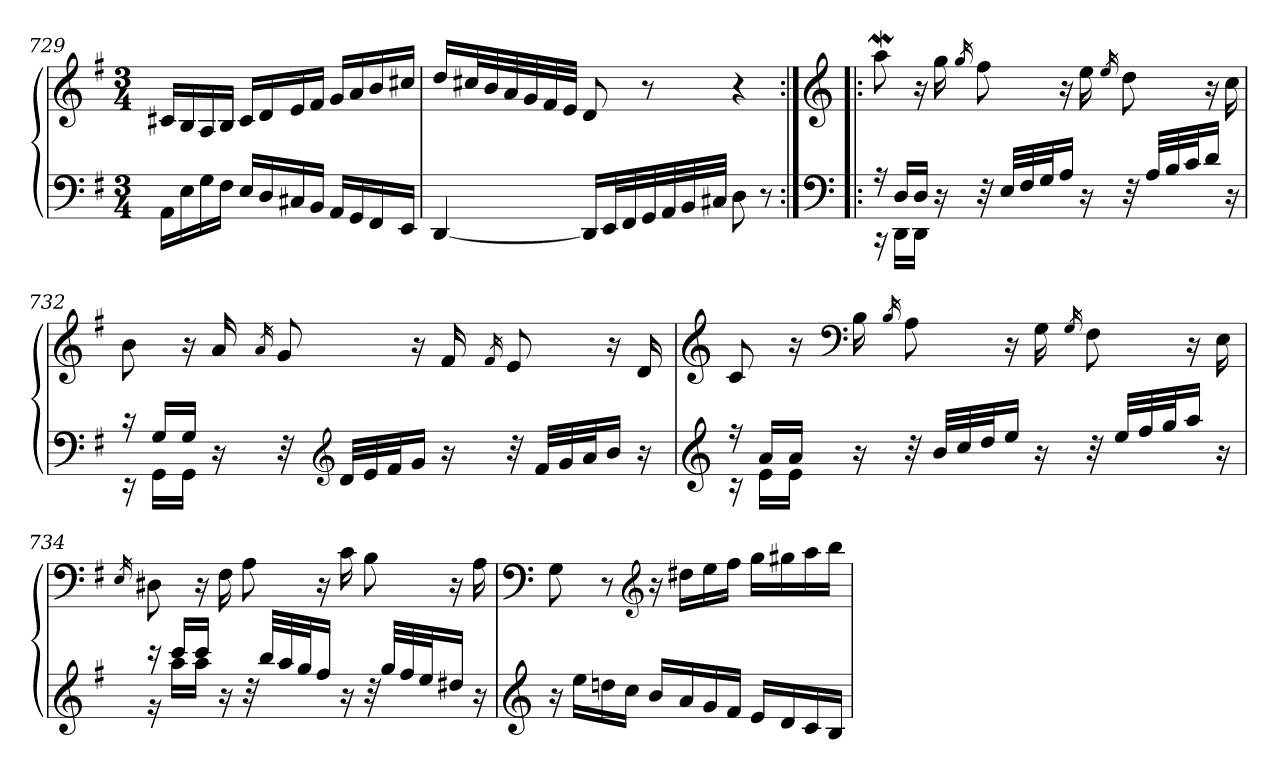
**kern	**kern
*part1	*part1
*staff2	*staff1
*clefF4	*clefG2
*k[f#]	*k[f#]
*G:	*G:
*M3/4	*M3/4
=729	=729
16AA\LL	16c#X/LL
16E\	16B/
16G\	16A/
16F#\JJ	16B/JJ
16E/LL	16c#/LL
16D/	16d/
16C#X/	16e/
16BB/JJ	16f#/JJ
16AA/LL	16g/LL
16GG/	16a/
16FF#/	16b/
16EE/JJ	16cc#X/JJ
=730	=730
[4DD/	16dd/LL
.	32cc#X/L
.	32b/
.	32a/
.	32g/
.	32f#/
.	32e/JJJ
16DD/LL]	8d/
32EE/L	.
32FF#/	.
32GG/	8r
32AA/	.
32BB/	.
32C#X/JJJ	.
8D\	4r
8r	.
!!LO:PB:g=z
=731:|!|:	=731:|!|:
*clefF4	*clefG2
*^	*
16r	16r	8aaW\
16D/LL	16DD\LL	.
16D/JJ	16DD\JJ	16r
16r	2ryy	16gg\
.	.	16qgg/
32r	.	8ff#\
32E/LLL	.	.
32F#/	.	.
32G/J	.	.
16A/JJ	.	16r
16r	.	16ee\
.	.	16qee/
32r	.	8dd\
32A/LLL	.	.
32B/	.	.
32c/J	.	.
16d/JJ	.	16r
16r	16ryy	16cc\
=732	=732	=732
16r	16r	8b\
16G/LL	16GG\LL	.
16G/JJ	16GG\JJ	16r
16r	2ryy	16a/
.	.	16qa/
32r	.	8g/
*clefG2	*	*
32d/LLL	.	.
32e/	.	.
32f#/J	.	.
16g/JJ	.	16r
16r	.	16f#/
.	.	16qf#/
32r	.	8e/
32f#/LLL	.	.
32g/	.	.
32a/J	.	.
16b/JJ	.	16r
16r	16ryy	16d/
!!LO:LB:g=z
=733	=733	=733
*clefG2	*	*clefG2
16r	16r	8c/
16a/LL	16e\LL	.
16a/JJ	16e\JJ	16r
*	*	*clefF4
16r	2ryy	16B\
.	.	16qB/
32r	.	8A\
32b/LLL	.	.
32cc/	.	.
32dd/J	.	.
16ee/JJ	.	16r
16r	.	16G\
.	.	16qG/
32r	.	8F#\
32ee/LLL	.	.
32ff#/	.	.
32gg/J	.	.
16aa/JJ	.	16r
16r	16ryy	16E\
=734	=734	=734
.	.	16qE/
16r	16r	8D#X\
16ccc/LL	16aa\LL	.
16ccc/JJ	16aa\JJ	16r
16r	2ryy	16F#\
32r	.	8A\
32bb/LLL	.	.
32aa/	.	.
32gg/J	.	.
16ff#/JJ	.	16r
16r	.	16c\
32r	.	8B\
32gg/LLL	.	.
32ff#/	.	.
32ee/J	.	.
16dd#X/JJ	.	16r
16r	16ryy	16A\
*v	*v	*
!!LO:LB:g=z
=735	=735
*clefG2	*clefF4
16r	8G\
16ee\LL	.
16ddn\	8r
16cc\JJ	.
*	*clefG2
16b/LL	16r
16a/	16dd#X\LL
16g/	16ee\
16f#/JJ	16ff#\JJ
16e/LL	16gg\LL
16d/	16gg#X\
16c/	16aa\
16B/JJ	16bb\JJ
=	=
*-	*-
